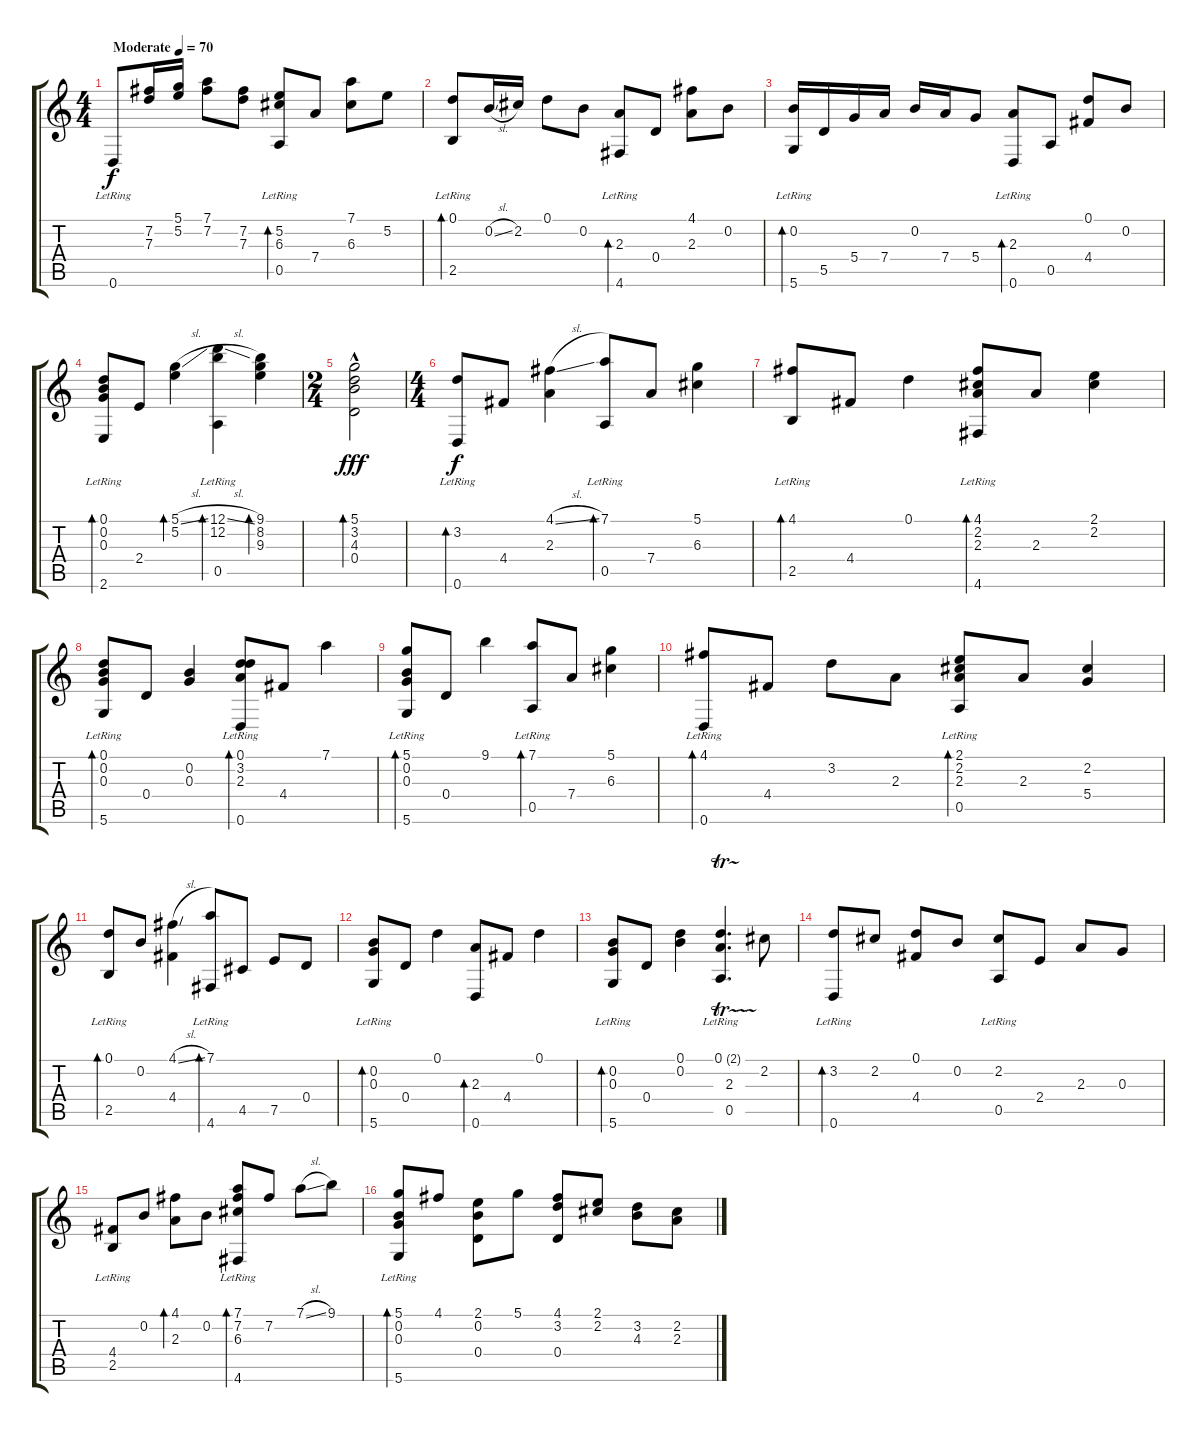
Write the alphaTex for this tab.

\track "" {instrument acousticguitarsteel}
\staff {score tabs}
\tuning (D4 B3 G3 D3 A2 D2) {hide}
\ts (4 4)
\tempo (70 "Moderate")
\clef g2
\ks c
0.6{lr}.8{dy f instrument acousticguitarsteel} (7.2 7.3).16 (5.1 5.2).16 (7.1 7.2).8 (7.2 7.3).8 (5.2 6.3 0.5{lr}).8{bd 60} 7.4.8 (7.1 6.3).8 5.2.8 |
(0.1 2.5{lr}).8{bd 120} 0.2{sl}.16 2.2.16 0.1.8 0.2.8 (2.3 4.6{lr}).8{bd 120} 0.4.8 (4.1 2.3).8 0.2.8 |
(0.2 5.6{lr}).16{bd 120} 5.5.16 5.4.16 7.4.16 0.2.16 7.4.16 5.4.8 (2.3 0.6{lr}).8{bd 120} 0.5.8 (0.1 4.4).8 0.2.8 |
(0.1 0.2 0.3 2.6{lr}).8{bd 60} 2.4.8 (5.1{sl} 5.2).4{bd 60} (12.1{sl} 12.2 0.5{lr}).4{bd 60} (9.1 8.2 9.3).4{bd 60} |
\ts (2 4)
(5.1 3.2 4.3{hac} 0.4).2{bd 120 dy fff} |
\ts (4 4)
(3.2 0.6{lr}).8{bd 120 dy f} 4.4.8 (4.1{sl} 2.3).4 (7.1 0.5{lr}).8{bd 120} 7.4.8 (5.1 6.3).4 |
(4.1 2.5{lr}).8{bd 120} 4.4.8 0.1.4 (4.1 2.2 2.3 4.6{lr}).8{bd 120} 2.3.8 (2.1 2.2).4 |
(0.1 0.2 0.3 5.6{lr}).8{bd 120} 0.4.8 (0.2 0.3).4 (0.1 3.2 2.3 0.6{lr}).8{bd 120} 4.4.8 7.1.4 |
(5.1 0.2 0.3 5.6{lr}).8{bd 120} 0.4.8 9.1.4 (7.1 0.5{lr}).8{bd 120} 7.4.8 (5.1 6.3).4 |
(4.1 0.6{lr}).8{bd 120} 4.4.8 3.2.8 2.3.8 (2.1 2.2 2.3 0.5{lr}).8{bd 120} 2.3.8 (2.2 5.4).4 |
(0.1 2.5{lr}).8{bd 120} 0.2.8 (4.1{sl} 4.4).4 (7.1 4.6{lr}).8{bd 120} 4.5.8 7.5.8 0.4.8 |
(0.2 0.3 5.6{lr}).8{bd 120} 0.4.8 0.1.4 (2.3 0.6).8{bd 240} 4.4.8 0.1.4 |
(0.2 0.3 5.6{lr}).8{bd 120} 0.4.8 (0.1 0.2).4 (0.1{tr (2 64)} 2.3 0.5{lr}).4{d} 2.2.8 |
(3.2 0.6{lr}).8{bd 120} 2.2.8 (0.1 4.4).8 0.2.8 (2.2 0.5{lr}).8 2.4.8 2.3.8 0.3.8 |
(4.4 2.5{lr}).8 0.2.8 (4.1 2.3).8{bd 120} 0.2.8 (7.1 7.2 6.3 4.6{lr}).8{bd 120} 7.2.8 7.1{sl}.8 9.1.8 |
(5.1 0.2 0.3 5.6{lr}).8{bd 120} 4.1.8 (2.1 0.2 0.4).8 5.1.8 (4.1 3.2 0.4).8 (2.1 2.2).8 (3.2 4.3).8 (2.2 2.3).8
